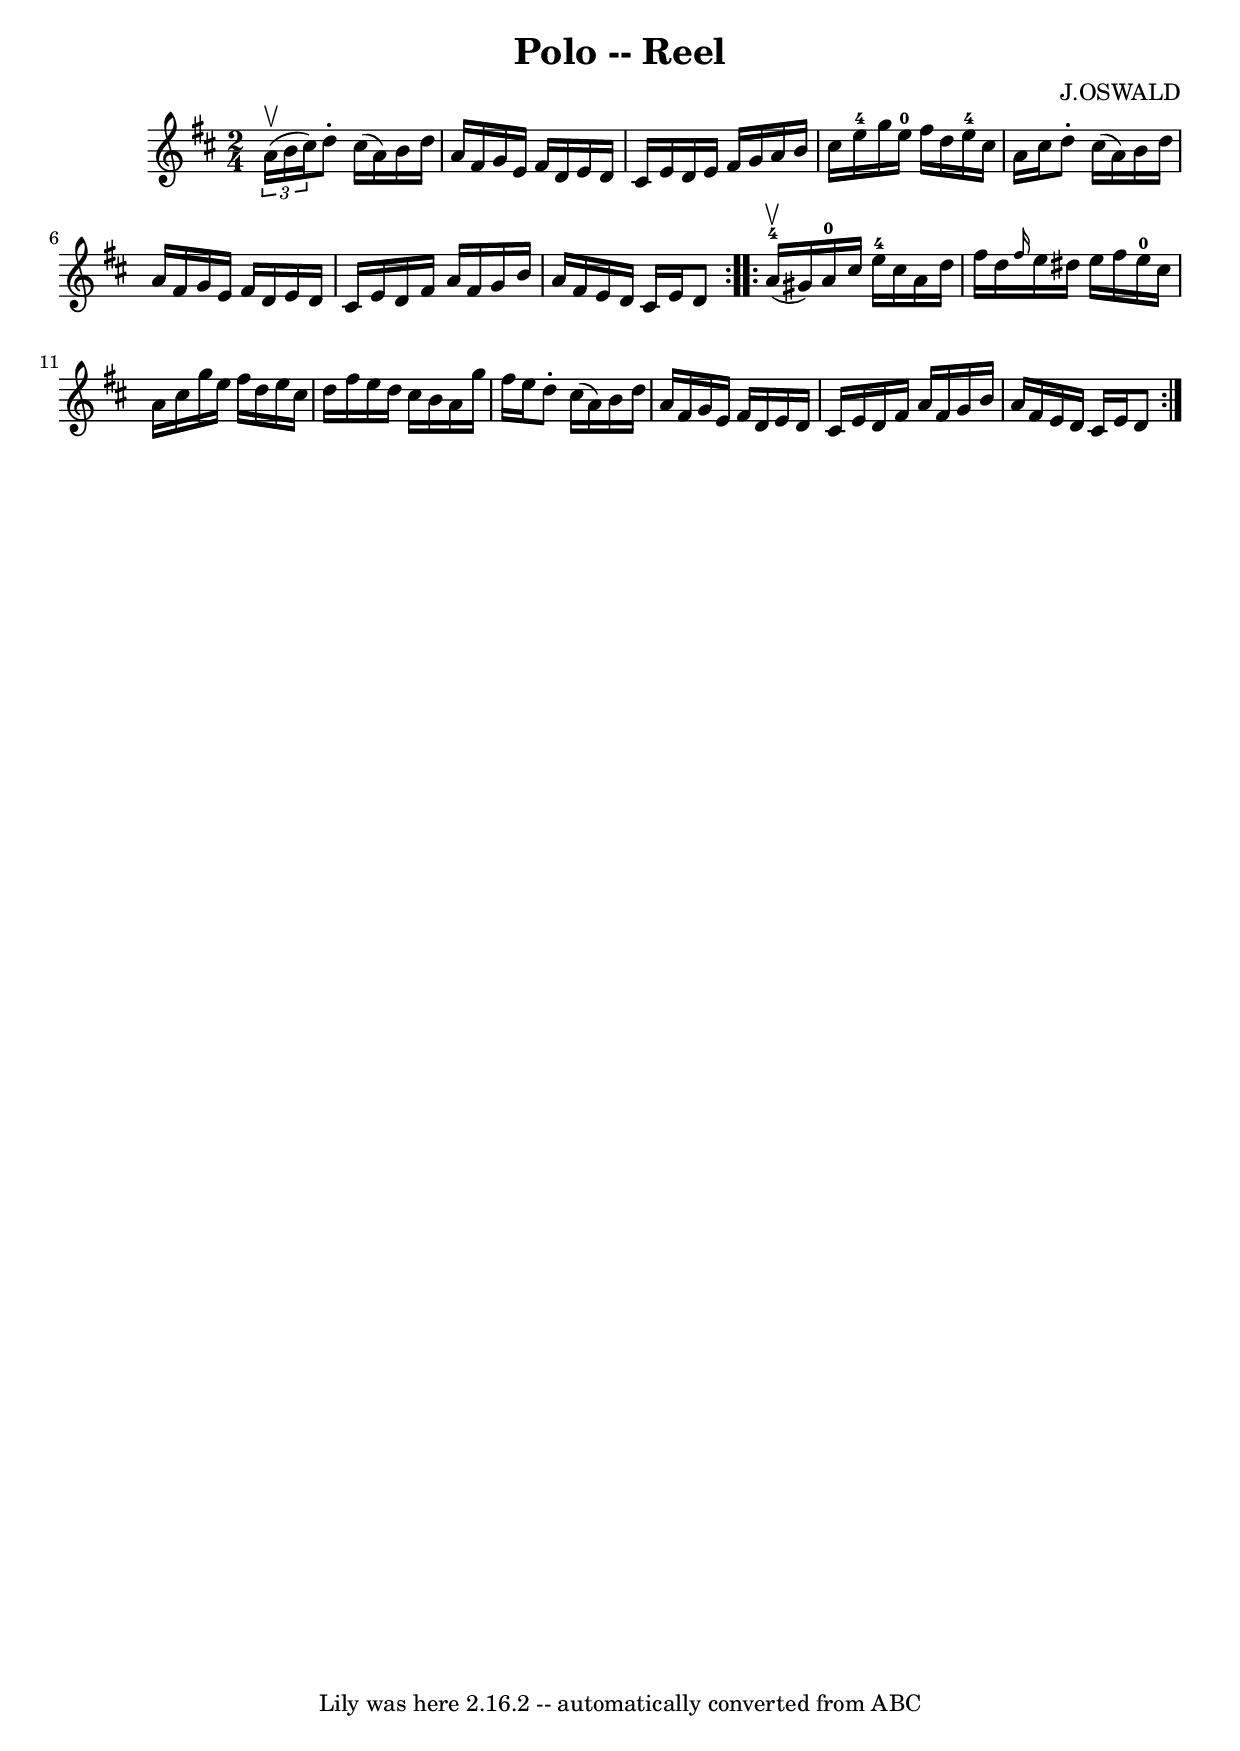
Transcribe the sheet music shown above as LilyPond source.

\version "2.16.2"
\include "Mammoth.ily"
\header {
	%% book = "Ryan's Mammoth Collection"
	composer = "J.OSWALD"
	crossRefNumber = "1"
	footnotes = "\\\\246"
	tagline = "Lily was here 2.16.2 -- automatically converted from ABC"
	title = "Polo -- Reel"
}
voicedefault =  {


\repeat volta 2 {
\time 2/4 
\key d \major   \times 2/3 { a'16^\upbow(b'16 cis''16) } 
|
 d''8 -. cis''16 (a'16) b'16 d''16 a'16 fis'16   
 |
 g'16 e'16 fis'16 d'16 e'16 d'16 cis'16 e'16    
|
 d'16 e'16 fis'16 g'16 a'16 b'16 cis''16 e''16 
-4   |
 g''16 e''16-0 fis''16 d''16 e''16-4   
cis''16 a'16 cis''16    |
 d''8 -. cis''16 (a'16)   
b'16 d''16 a'16 fis'16    |
 g'16 e'16 fis'16 d'16    
e'16 d'16 cis'16 e'16    |
 d'16 fis'16 a'16 fis'16   
 g'16 b'16 a'16 fis'16    |
 e'16 d'16 cis'16 e'16    
d'8  }     \repeat volta 2 { a'16-4^\upbow(gis'16) |
       
a'16-0 cis''16 e''16-4 cis''16 a'16 d''16 fis''16    
d''16    |
 \grace { fis''16  } e''16 dis''16 e''16 fis''16 
 e''16-0 cis''16 a'16 cis''16    |
 g''16 e''16    
fis''16 d''16 e''16 cis''16 d''16 fis''16    |
 e''16    
d''16 cis''16 b'16 a'16 g''16 fis''16 e''16    |
     
d''8 -. cis''16 (a'16) b'16 d''16 a'16 fis'16    |
   
g'16 e'16 fis'16 d'16 e'16 d'16 cis'16 e'16    |
   
d'16 fis'16 a'16 fis'16 g'16 b'16 a'16 fis'16    |
  
 e'16 d'16 cis'16 e'16 d'8  }   
}

\score{
    <<

	\context Staff="default"
	{
	    \voicedefault 
	}

    >>
	\layout {
	}
	\midi {}
}
